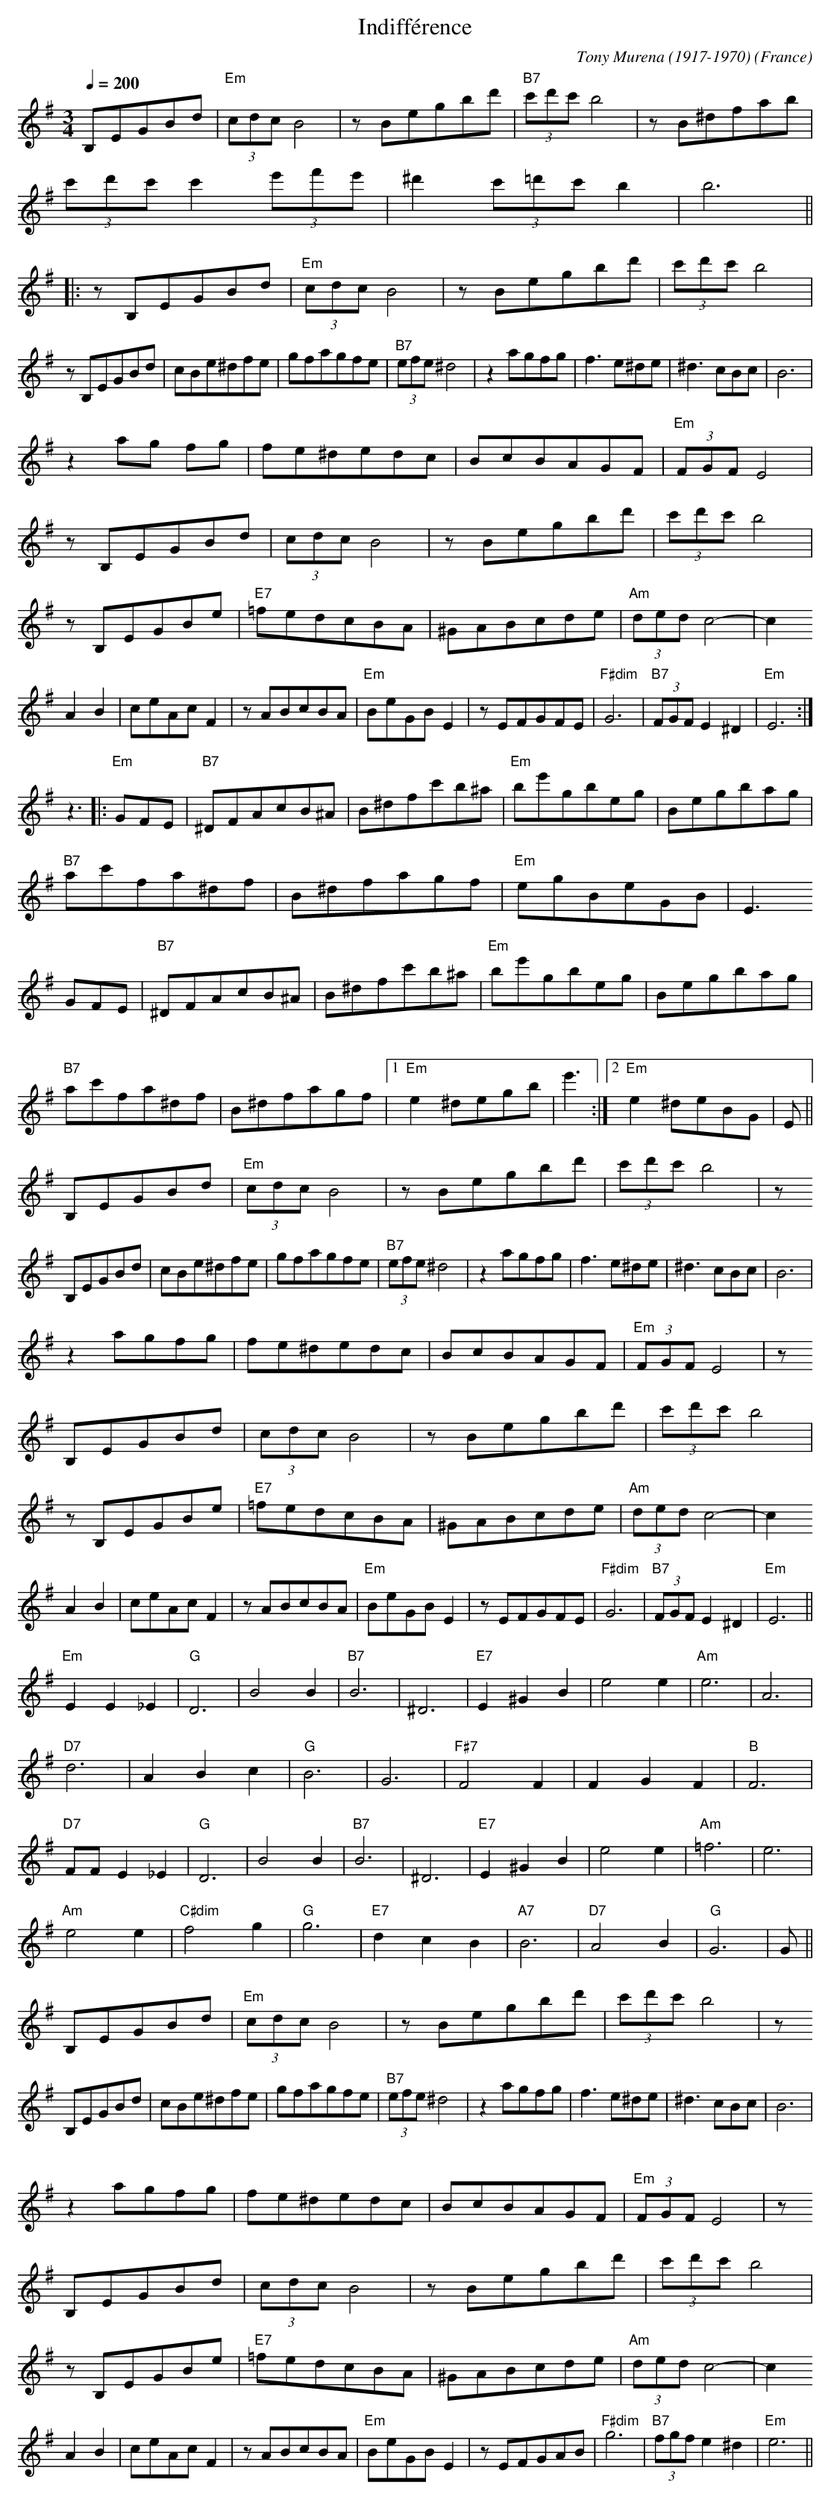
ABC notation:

X:1
T:Indiff\'erence
C:Tony Murena (1917-1970)
O:France
M:3/4
L:1/8
Q:1/4=200
K:Em
B,EGBd | "Em"(3cdc B4 | z Begbd' | "B7"(3c'd'c' b4 | z B^dfab |
(3c'd'c' c'2  (3e'f'e' | ^d'2 (3c'=d'c' b2 | b6 ||
|: z B,EGBd | "Em"(3cdc B4 | z Begbd' | (3c'd'c' b4 |
z B,EGBd | cBe^dfe | gfagfe | "B7"(3efe ^d4 | z2 agfg | f3 e^de | ^d3 cBc | B6 |
z2 ag fg | fe^dedc | BcBAGF | "Em"(3FGF E4 |
z B,EGBd | (3cdc B4 | z Begbd' | (3c'd'c' b4 |
z B,EGBe | "E7"=fedcBA | ^GABcde | "Am"(3ded c4- | c2
A2B2 | ceAc F2 | z ABcBA | "Em"BeGBE2 | z EFGFE | "F#dim"G6 | "B7"(3FGF E2 ^D2 | "Em"E6 :|
z3 |: "Em"GFE | "B7"^DFAcB^A | B^dfc'b^a | "Em"be'gbeg | Begbag |
"B7"ac'fa^df | B^dfagf | "Em"egBeGB | E3
GFE | "B7"^DFAcB^A | B^dfc'b^a | "Em"be'gbeg | Begbag |
"B7"ac'fa^df | B^dfagf |1 "Em"e2 ^degb | e'3 :|2 "Em"e2 ^deBG | E ||
B,EGBd | "Em"(3cdc B4 | z Begbd' | (3c'd'c' b4 | z
B,EGBd | cBe^dfe | gfagfe | "B7"(3efe ^d4 | z2 agfg | f3 e^de | ^d3 cBc | B6 |
z2 agfg | fe^dedc | BcBAGF | "Em"(3FGF E4 | z
B,EGBd | (3cdc B4 | z Begbd' | (3c'd'c' b4 |
z B,EGBe | "E7"=fedcBA | ^GABcde | "Am"(3ded c4- | c2
A2B2 | ceAc F2 | z ABcBA | "Em"BeGBE2 | z EFGFE| "F#dim"G6 | "B7"(3FGF E2 ^D2 | "Em"E6 ||
"Em"E2 E2 _E2 | "G"D6 | B4 B2 | "B7"B6 | ^D6 | "E7"E2 ^G2 B2 | e4 e2| "Am"e6 | A6 |
"D7"d6 | A2 B2 c2 | "G"B6 | G6 | "F#7"F4 F2 | F2 G2 F2 | "B"F6 |
"D7"FF E2 _E2 |"G"D6 | B4 B2 | "B7"B6 | ^D6 | "E7"E2 ^G2 B2 | e4 e2 | "Am"=f6 | e6 |
"Am"e4 e2 | "C#dim"f4 g2 | "G"g6 | "E7"d2 c2 B2 | "A7"B6 | "D7"A4 B2 | "G"G6 | G ||
B,EGBd | "Em"(3cdc B4 | z Begbd' | (3c'd'c' b4 | z
B,EGBd | cBe^dfe | gfagfe | "B7"(3efe ^d4 | z2 agfg | f3 e^de | ^d3 cBc | B6 |
z2 agfg | fe^dedc | BcBAGF | "Em"(3FGF E4 | z
B,EGBd | (3cdc B4 | z Begbd' | (3c'd'c' b4 |
z B,EGBe | "E7"=fedcBA | ^GABcde | "Am"(3ded c4- | c2
A2B2 | ceAc F2 | z ABcBA | "Em"BeGBE2 | z EFGAB | "F#dim"g6 | "B7"(3fgf e2 ^d2 | "Em"e6 ||
